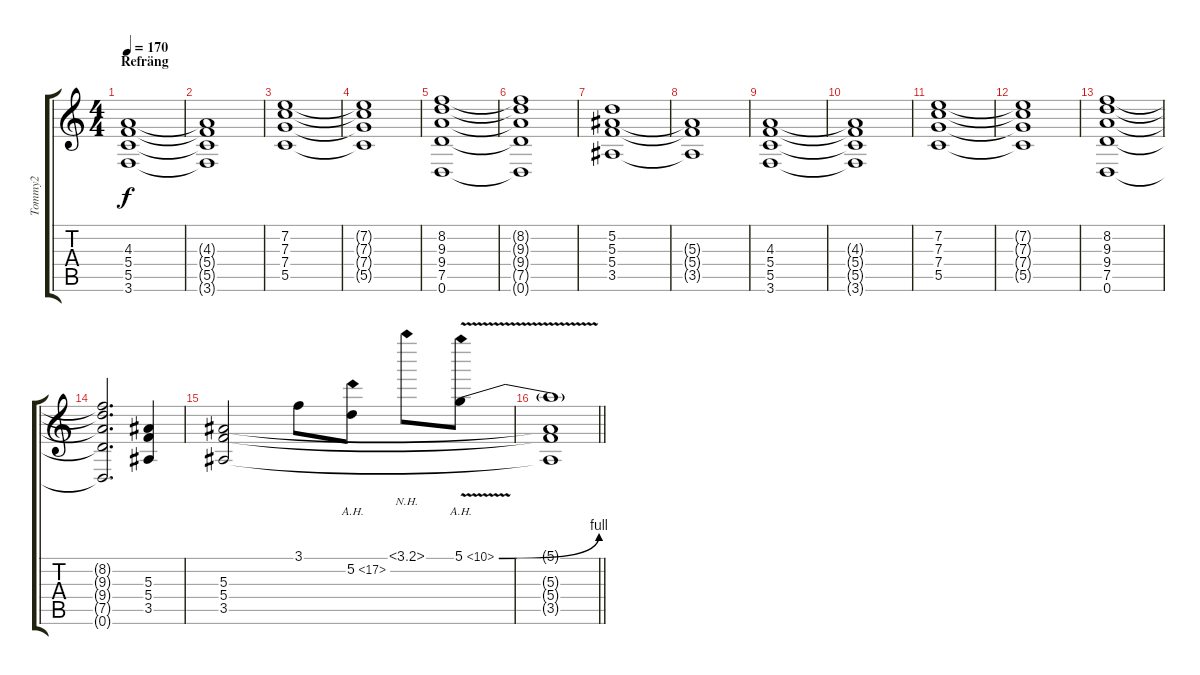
\track ("Tommy2" "Tommy2") {instrument distortionguitar}
\staff {score tabs}
\tuning (D4 A3 F3 C3 G2 D2) {hide}
\ts (4 4)
\section ("" "Refräng")
\tempo 170
\clef g2
\ks c
(4.3 5.4 5.5 3.6).1{dy f} |
(4.3{t} 5.4{t} 5.5{t} 3.6{t}).1 |
(7.2 7.3 7.4 5.5).1 |
(7.2{t} 7.3{t} 7.4{t} 5.5{t}).1 |
(8.2 9.3 9.4 7.5 0.6).1 |
(8.2{t} 9.3{t} 9.4{t} 7.5{t} 0.6{t}).1 |
(5.2 5.3 5.4 3.5).1 |
(5.3{t} 5.4{t} 3.5{t}).1 |
(4.3 5.4 5.5 3.6).1 |
(4.3{t} 5.4{t} 5.5{t} 3.6{t}).1 |
(7.2 7.3 7.4 5.5).1 |
(7.2{t} 7.3{t} 7.4{t} 5.5{t}).1 |
(8.2 9.3 9.4 7.5 0.6).1 |
(8.2{t} 9.3{t} 9.4{t} 7.5{t} 0.6{t}).2{d} (5.3 5.4 3.5).4 |
(5.3 5.4 3.5).2 3.1.8 5.2{ah 12}.8 3.1{nh}.8 5.1{be (bend 0 0 60 4) ah 5 v}.8 |
\barLineRight lightlight
(5.1{t} 5.3{t} 5.4{t} 3.5{t}).1
